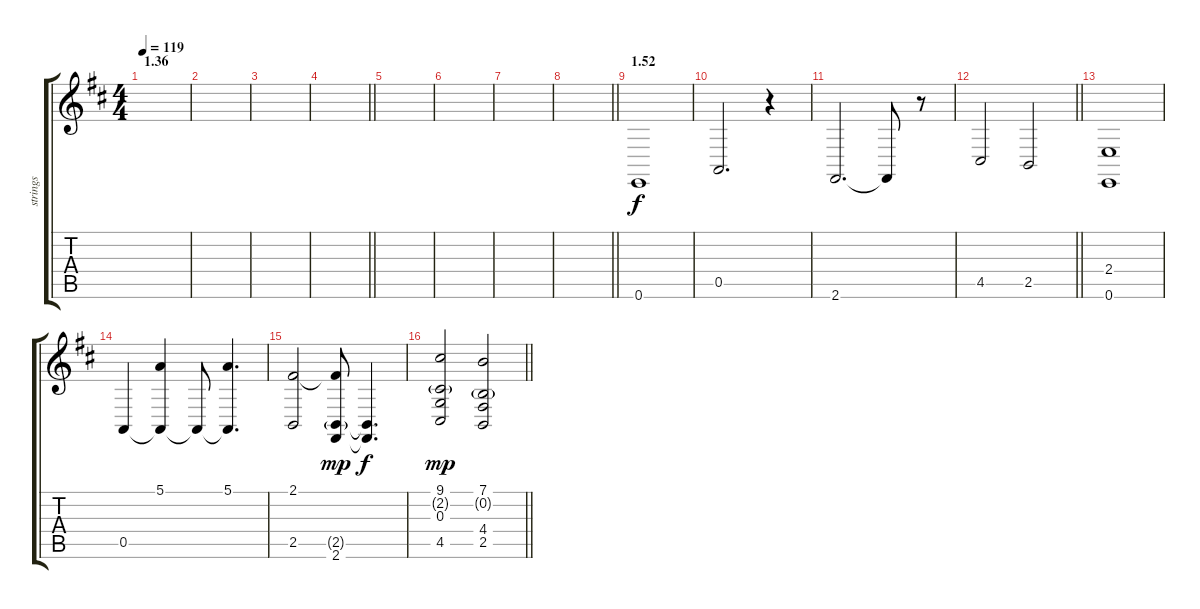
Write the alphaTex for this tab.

\track ("strings" "strings") {instrument stringensemble2}
\staff {score tabs}
\tuning (E4 B3 G3 D3 A2 E2) {hide}
\ts (4 4)
\section ("" "1.36")
\tempo 119
\clef g2
\ks d
|
|
|
\barLineRight lightlight
|
|
|
|
\barLineRight lightlight
|
\section ("" "1.52")
0.6.1{dy f} |
0.5.2{d} r.4 |
2.6.2{d} 2.6{t}.8 r.8 |
\barLineRight lightlight
4.5.2 2.5.2 |
(2.4 0.6).1 |
0.5.4 (5.1 0.5{t}).4 0.5{t}.8 (5.1 0.5{t}).4{d} |
(2.1 2.5).2 (2.1{t} 2.5{g} 2.6).8{dy mp} (2.5{t} 2.6{t}).4{d dy f} |
\barLineRight lightlight
(9.1 2.2{g} 0.3 4.5).2{dy mp} (7.1 0.2{g} 4.4 2.5).2
